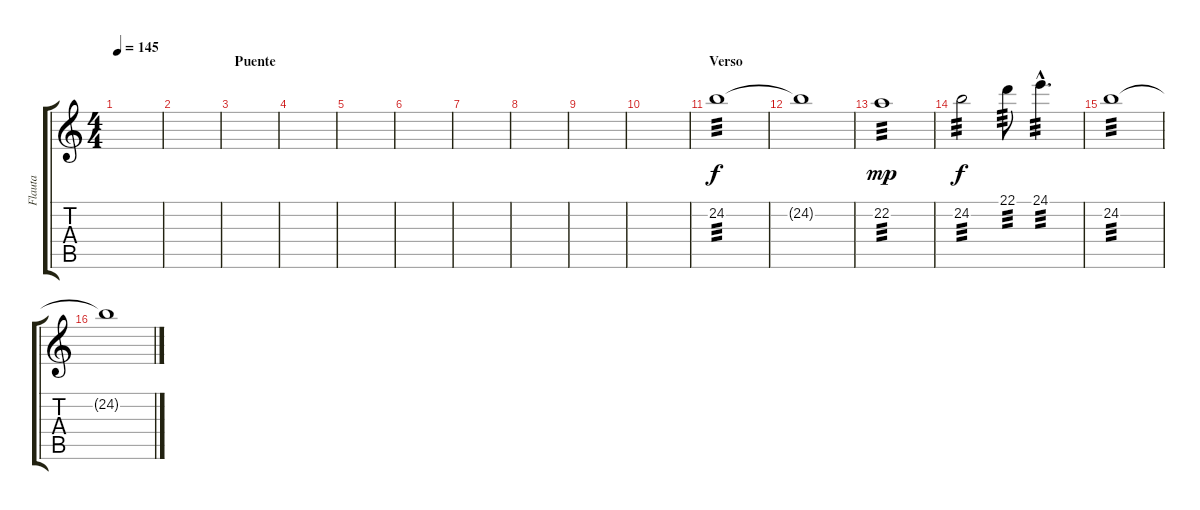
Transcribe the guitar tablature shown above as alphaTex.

\track ("Flauta" "Flauta") {instrument flute}
\staff {score tabs}
\tuning (E4 B3 G3 D3 A2 E2) {hide}
\ts (4 4)
\tempo 145
\clef g2
\ks c
|
|
\section ("" "Puente")
|
|
|
|
|
|
|
|
\section ("" "Verso")
24.2.1{tp 3} |
24.2{t}.1 |
22.2.1{tp 3 dy mp} |
24.2.2{tp 3 dy f} 22.1.8{tp 3} 24.1{hac}.4{d tp 3} |
24.2.1{tp 3} |
24.2{t}.1
